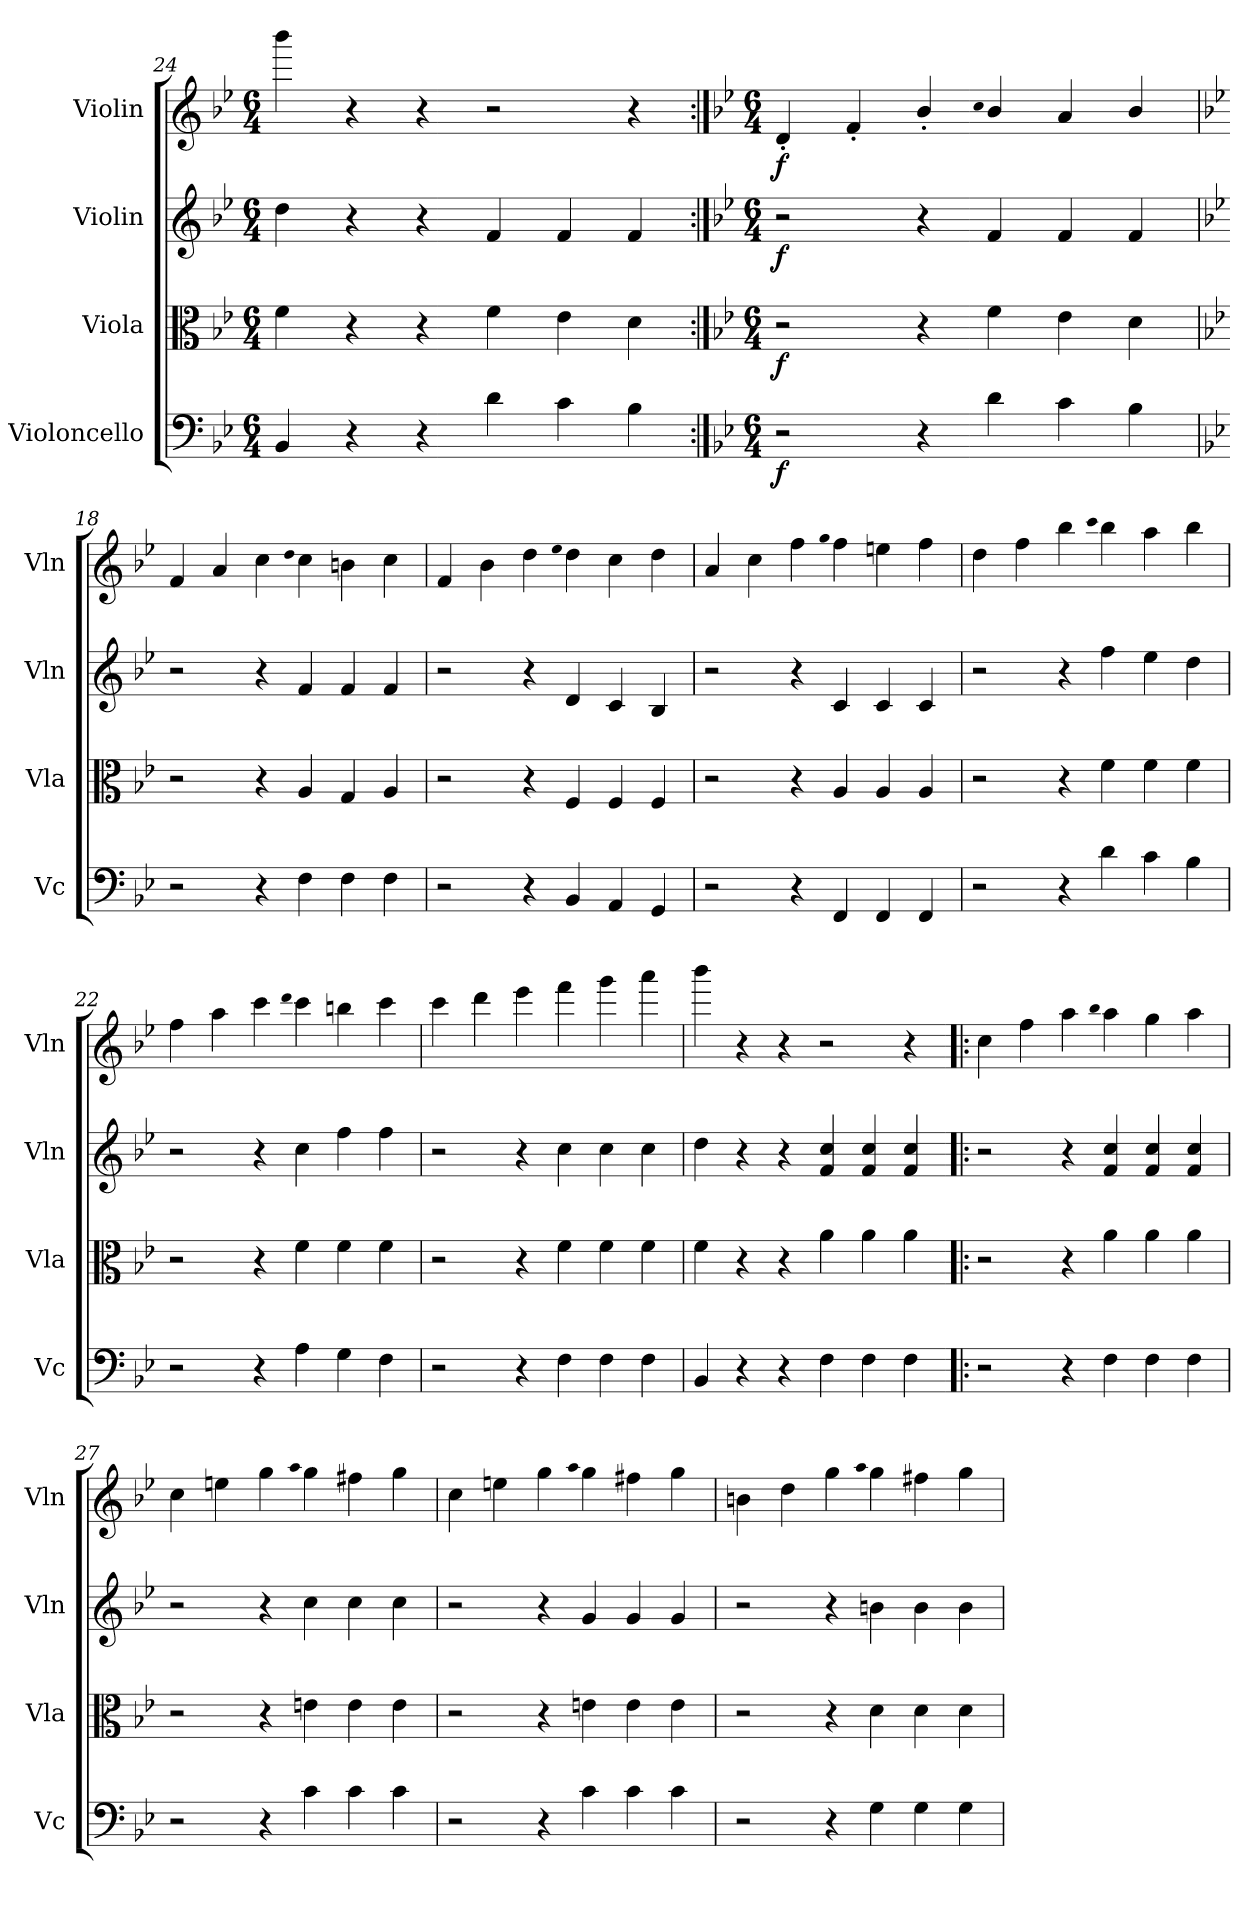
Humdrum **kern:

**kern	**dynam	**kern	**dynam	**kern	**dynam	**kern	**dynam
*part4	*part4	*part3	*part3	*part2	*part2	*part1	*part1
*staff4	*staff4	*staff3	*staff3	*staff2	*staff2	*staff1	*staff1
*I"Violoncello	*	*I"Viola	*	*I"Violin	*	*I"Violin	*
*I'Vc	*	*I'Vla	*	*I'Vln	*	*I'Vln	*
*clefF4	*	*clefC3	*	*clefG2	*	*clefG2	*
*k[b-e-]	*	*k[b-e-]	*	*k[b-e-]	*	*k[b-e-]	*
*M6/4	*	*M6/4	*	*M6/4	*	*M6/4	*
=24	=24	=24	=24	=24	=24	=24	=24
4BB-/	.	4f\	.	4dd\	.	4bbb-\	.
4r	.	4r	.	4r	.	4r	.
4r	.	4r	.	4r	.	4r	.
4d\	.	4f\	.	4f/	.	2r	.
4c\	.	4e-\	.	4f/	.	.	.
4B-\	.	4d\	.	4f/	.	4r	.
=25:|!	=25:|!	=25:|!	=25:|!	=25:|!	=25:|!	=25:|!	=25:|!
*k[b-e-]	*	*k[b-e-]	*	*k[b-e-]	*	*k[b-e-]	*
*M6/4	*	*M6/4	*	*M6/4	*	*M6/4	*
2r	f	2r	f	2r	f	4d'/	f
.	.	.	.	.	.	4f'/	.
4r	.	4r	.	4r	.	4b-'/	.
.	.	.	.	.	.	qcc	.
4d\	.	4f\	.	4f/	.	4b-/	.
4c\	.	4e-\	.	4f/	.	4a/	.
4B-\	.	4d\	.	4f/	.	4b-/	.
=18	=18	=18	=18	=18	=18	=18	=18
*k[b-e-]	*	*k[b-e-]	*	*k[b-e-]	*	*k[b-e-]	*
2r	.	2r	.	2r	.	4f/	.
.	.	.	.	.	.	4a/	.
4r	.	4r	.	4r	.	4cc\	.
.	.	.	.	.	.	qdd	.
4F\	.	4A/	.	4f/	.	4cc\	.
4F\	.	4G/	.	4f/	.	4bn\	.
4F\	.	4A/	.	4f/	.	4cc\	.
=19	=19	=19	=19	=19	=19	=19	=19
2r	.	2r	.	2r	.	4f/	.
.	.	.	.	.	.	4b-\	.
4r	.	4r	.	4r	.	4dd\	.
.	.	.	.	.	.	qee-	.
4BB-/	.	4F/	.	4d/	.	4dd\	.
4AA/	.	4F/	.	4c/	.	4cc\	.
4GG/	.	4F/	.	4B-/	.	4dd\	.
=20	=20	=20	=20	=20	=20	=20	=20
2r	.	2r	.	2r	.	4a/	.
.	.	.	.	.	.	4cc\	.
4r	.	4r	.	4r	.	4ff\	.
.	.	.	.	.	.	qgg	.
4FF/	.	4A/	.	4c/	.	4ff\	.
4FF/	.	4A/	.	4c/	.	4een\	.
4FF/	.	4A/	.	4c/	.	4ff\	.
=21	=21	=21	=21	=21	=21	=21	=21
2r	.	2r	.	2r	.	4dd\	.
.	.	.	.	.	.	4ff\	.
4r	.	4r	.	4r	.	4bb-\	.
.	.	.	.	.	.	qccc	.
4d\	.	4f\	.	4ff\	.	4bb-\	.
4c\	.	4f\	.	4ee-\	.	4aa\	.
4B-\	.	4f\	.	4dd\	.	4bb-\	.
=22	=22	=22	=22	=22	=22	=22	=22
2r	.	2r	.	2r	.	4ff\	.
.	.	.	.	.	.	4aa\	.
4r	.	4r	.	4r	.	4ccc\	.
.	.	.	.	.	.	qddd	.
4A\	.	4f\	.	4cc\	.	4ccc\	.
4G\	.	4f\	.	4ff\	.	4bbn\	.
4F\	.	4f\	.	4ff\	.	4ccc\	.
=23	=23	=23	=23	=23	=23	=23	=23
2r	.	2r	.	2r	.	4ccc\	.
.	.	.	.	.	.	4ddd\	.
4r	.	4r	.	4r	.	4eee-\	.
4F\	.	4f\	.	4cc\	.	4fff\	.
4F\	.	4f\	.	4cc\	.	4ggg\	.
4F\	.	4f\	.	4cc\	.	4aaa\	.
=24	=24	=24	=24	=24	=24	=24	=24
4BB-/	.	4f\	.	4dd\	.	4bbb-\	.
4r	.	4r	.	4r	.	4r	.
4r	.	4r	.	4r	.	4r	.
4F\	.	4a\	.	4f/ 4cc/	.	2r	.
4F\	.	4a\	.	4f/ 4cc/	.	.	.
4F\	.	4a\	.	4f/ 4cc/	.	4r	.
=26!|:	=26!|:	=26!|:	=26!|:	=26!|:	=26!|:	=26!|:	=26!|:
2r	.	2r	.	2r	.	4cc\	.
.	.	.	.	.	.	4ff\	.
4r	.	4r	.	4r	.	4aa\	.
.	.	.	.	.	.	qbb-	.
4F\	.	4a\	.	4f/ 4cc/	.	4aa\	.
4F\	.	4a\	.	4f/ 4cc/	.	4gg\	.
4F\	.	4a\	.	4f/ 4cc/	.	4aa\	.
=27	=27	=27	=27	=27	=27	=27	=27
2r	.	2r	.	2r	.	4cc\	.
.	.	.	.	.	.	4een\	.
4r	.	4r	.	4r	.	4gg\	.
.	.	.	.	.	.	qaa	.
4c\	.	4en\	.	4cc\	.	4gg\	.
4c\	.	4e\	.	4cc\	.	4ff#X\	.
4c\	.	4e\	.	4cc\	.	4gg\	.
=28	=28	=28	=28	=28	=28	=28	=28
2r	.	2r	.	2r	.	4cc\	.
.	.	.	.	.	.	4een\	.
4r	.	4r	.	4r	.	4gg\	.
.	.	.	.	.	.	qaa	.
4c\	.	4en\	.	4g/	.	4gg\	.
4c\	.	4e\	.	4g/	.	4ff#X\	.
4c\	.	4e\	.	4g/	.	4gg\	.
=29	=29	=29	=29	=29	=29	=29	=29
2r	.	2r	.	2r	.	4bn\	.
.	.	.	.	.	.	4dd\	.
4r	.	4r	.	4r	.	4gg\	.
.	.	.	.	.	.	qaa	.
4G\	.	4d\	.	4bn\	.	4gg\	.
4G\	.	4d\	.	4b\	.	4ff#X\	.
4G\	.	4d\	.	4b\	.	4gg\	.
=	=	=	=	=	=	=	=
*-	*-	*-	*-	*-	*-	*-	*-
